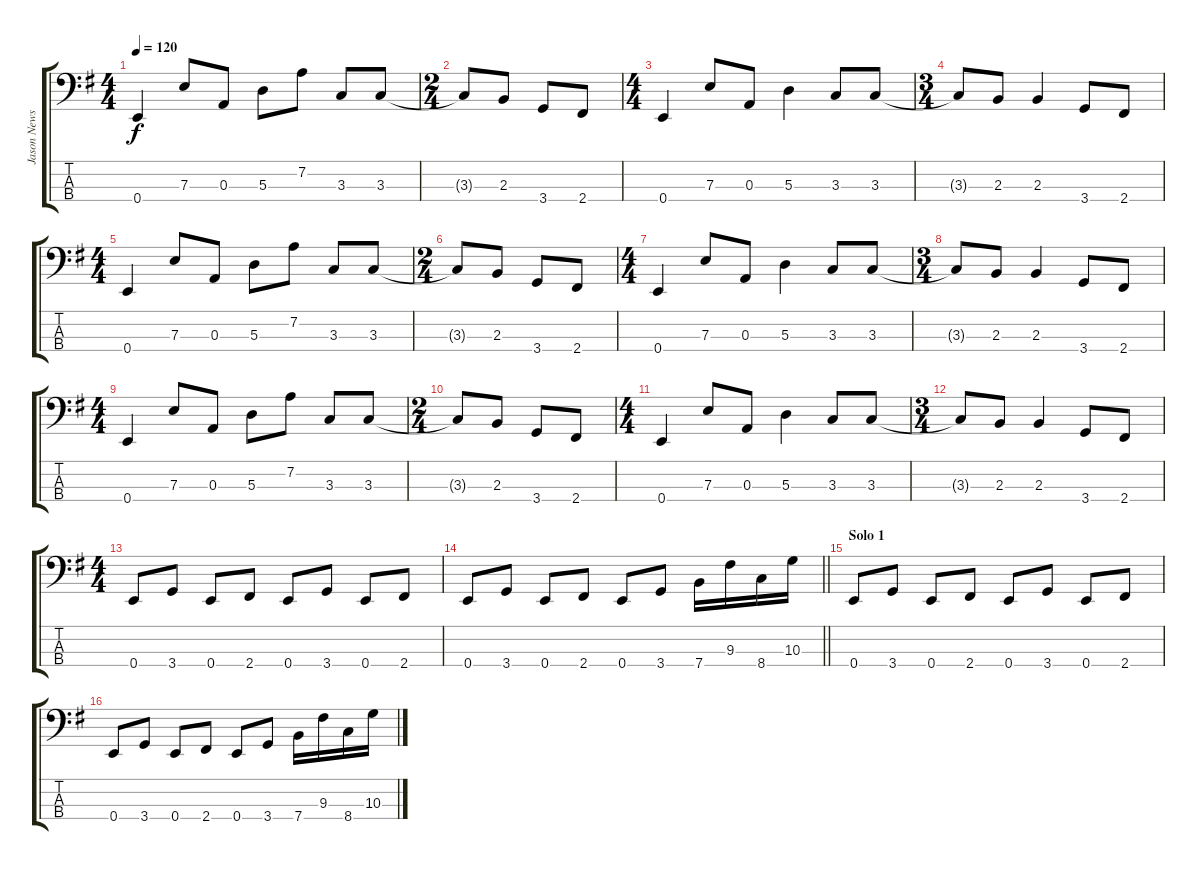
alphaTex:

\track ("Jason Newsted" "Jason News") {instrument electricbassfinger}
\staff {score tabs}
\tuning (G2 D2 A1 E1) {hide}
\ts (4 4)
\tempo 120
\clef f4
\ks g
0.4.4{dy f} 7.3.8 0.3.8 5.3.8 7.2.8 3.3.8 3.3.8 |
\ts (2 4)
3.3{t}.8 2.3.8 3.4.8 2.4.8 |
\ts (4 4)
0.4.4 7.3.8 0.3.8 5.3.4 3.3.8 3.3.8 |
\ts (3 4)
3.3{t}.8 2.3.8 2.3.4 3.4.8 2.4.8 |
\ts (4 4)
0.4.4 7.3.8 0.3.8 5.3.8 7.2.8 3.3.8 3.3.8 |
\ts (2 4)
3.3{t}.8 2.3.8 3.4.8 2.4.8 |
\ts (4 4)
0.4.4 7.3.8 0.3.8 5.3.4 3.3.8 3.3.8 |
\ts (3 4)
3.3{t}.8 2.3.8 2.3.4 3.4.8 2.4.8 |
\ts (4 4)
0.4.4 7.3.8 0.3.8 5.3.8 7.2.8 3.3.8 3.3.8 |
\ts (2 4)
3.3{t}.8 2.3.8 3.4.8 2.4.8 |
\ts (4 4)
0.4.4 7.3.8 0.3.8 5.3.4 3.3.8 3.3.8 |
\ts (3 4)
3.3{t}.8 2.3.8 2.3.4 3.4.8 2.4.8 |
\ts (4 4)
0.4.8 3.4.8 0.4.8 2.4.8 0.4.8 3.4.8 0.4.8 2.4.8 |
\barLineRight lightlight
0.4.8 3.4.8 0.4.8 2.4.8 0.4.8 3.4.8 7.4.16 9.3.16 8.4.16 10.3.16 |
\section ("" "Solo 1")
0.4.8 3.4.8 0.4.8 2.4.8 0.4.8 3.4.8 0.4.8 2.4.8 |
0.4.8 3.4.8 0.4.8 2.4.8 0.4.8 3.4.8 7.4.16 9.3.16 8.4.16 10.3.16
